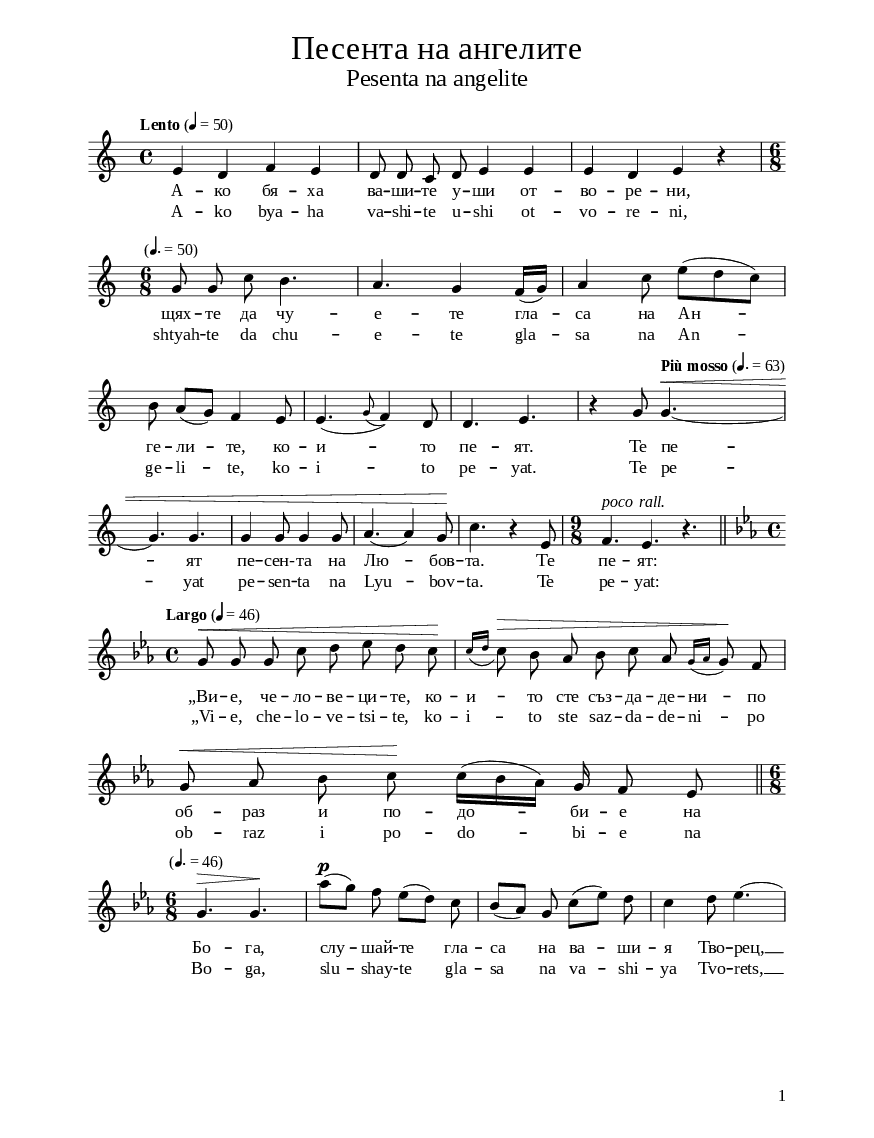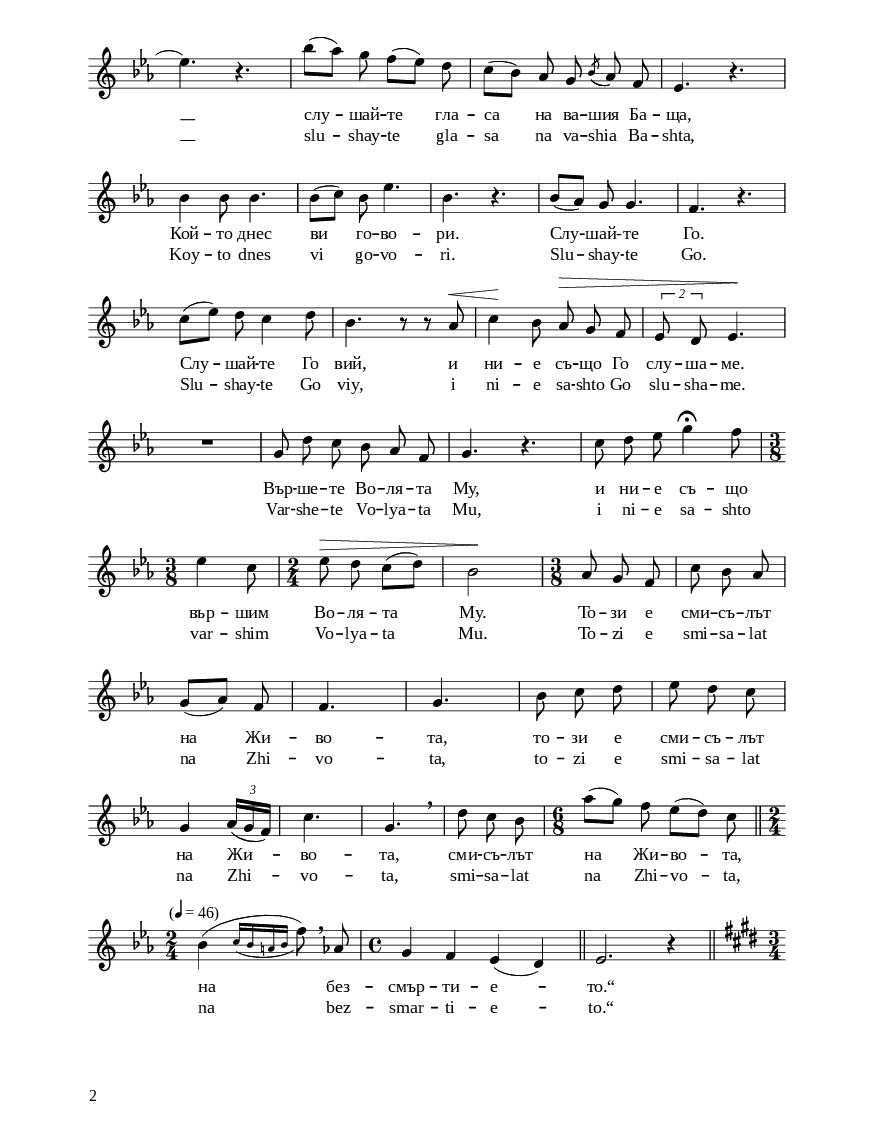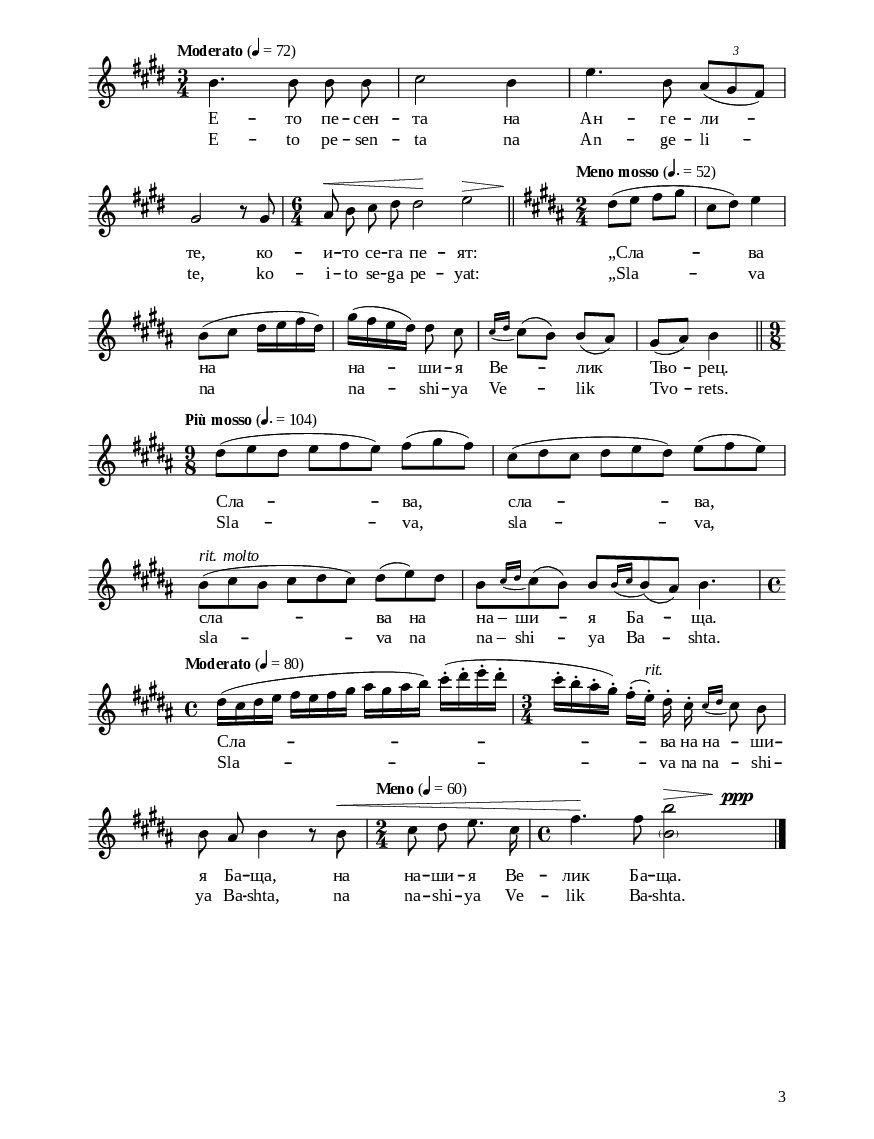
\version "2.24.1"

% include paper part and global functions
\include "include/globals.ily"

\bookpart {
  \label #'ref207
  \tocItem \markup "Песента на ангелите – Pesenta na angelite "
  \include "include/bookpart-paper.ily"
  \score {
    \include "include/score-layout.ily"

    \new Voice \absolute {
      \clef treble
      \key c \major
      \time 4/4
      \tempoFunc "Lento" 4 "50"
      \autoBeamOff
      \override Hairpin.to-barline = ##f
      \override Hairpin.after-line-breaking = ##t 
      e'4  d'4  f'4  e'4 | % 2
      d'8  d'8  c'8  d'8  e'4
      e'4 | % 3
      e'4  d'4  e'4 r4 | \break % 4
      \time 6/8  | % 4
      \tempoFunc "" 4. "50"
      g'8  g'8 c''8 b'4.  | % 5
      a'4.  g'4  f'16 ( [  g'16 ) ] | % 6
      a'4 c''8 e''8 ( [ d''8
      c''8 ) ] |\break  % 7
      b'8  a'8 ( [  g'8 ) ]  f'4  e'8
      | % 8
      e'4. ( \appoggiatura {  g'8 }  f'4 )
      d'8 | % 9
      d'4.  e'4. | 
      r4  g'8
      \tempoFunc "Più mosso" 4. "63"
      g'4. ~ ^\< |  \break % 11
      g'4.  g'4. | % 12
      g'4  g'8  g'4  g'8 | % 13
      a'4. ~  a'4  g'8 _\!  | % 14
      c''4.  r4  e'8 |  % 15
      \time 9/8  | % 15
      f'4. ^\markup{ \italic {poco rall.} }  e'4. r4. \bar
      "||" \break
      \key es \major \time 4/4 | % 16
      \tempoFunc "Largo" 4 "46"
      g'8 ^\<  g'8  g'8 c''8 d''8
      es''8 d''8 c''8 ^\! | % 17
      \grace {  c''16 ( [  d''16 ] } c''8 ) ^\>
      bes'8  as'8 bes'8 c''8
      as'8 \grace {  g'16 ( [  as'16 ] }  g'8 )
       ^\! f'8 | \break % 18
      g'8 ^\<  as'8 bes'8 c''8  ^\!
      c''16 ( [ bes'16  as'16 )  ] g'16
      f'8  es'8  \bar "||"
      \break | % 19
      \time 6/8  | % 19
      \tempoFunc "" 4. "46"
      g'4. ^\>  g'4.  ^\! |
      as''8 ( [ ^\p g''8 ) ] f''8
      es''8 ( [ d''8 ) ] c''8 | % 21
      bes'8 ( [  as'8 ) ]  g'8 c''8 ( [
      es''8 ) ] d''8 | % 22
      c''4 d''8 es''4. ~ \break | % 23
      es''4. r4. | % 24
      bes''8 ( [ as''8 ) ] g''8
      f''8 ( [ es''8 ) ] d''8 | % 25
      c''8 ( [ bes'8 ) ]  as'8  g'8
      \acciaccatura {  bes'8 ( }  as'8 )  f'8 | % 26
      es'4. r4. \break | % 27
      bes'4 bes'8 bes'4. | % 28
      bes'8 ( [ c''8 ) ] bes'8
      es''4. | % 29
      bes'4. r4. |
      bes'8 ( [  as'8 ) ]  g'8  g'4. | % 31
      f'4. r4. \break| % 32
      c''8 ( [ es''8 ) ] d''8 c''4
      d''8 | % 33
      bes'4. r8 r8  as'8 ^\< | % 34
      c''4 ^\! bes'8  as'8 ^\>  g'8
      f'8 | % 35
      \times 3/2  {
        es'8   d'8
      }
      es'4. ^\! \break | % 36
      R2. | % 37
      g'8 d''8 c''8 bes'8
      as'8  f'8 | % 38
      g'4. r4. | % 39
      c''8 d''8 es''8 g''4
      ^\fermata f''8 \break |
      \time 3/8  |
      es''4 c''8 | % 41
      \time 2/4  | % 41
      es''8 ^\> d''8 c''8 ( [ d''8
      ) ] | % 42
      bes'2 ^\! | % 43
      \time 3/8  | % 43
      as'8  g'8  f'8 | % 44
      c''8 bes'8  as'8 \break | % 45
      g'8 ( [  as'8 ) ]  f'8 | % 46
      f'4. | % 47
      g'4. | % 48
      bes'8 c''8 d''8 | % 49
      es''8 d''8 c''8 \break |
      g'4 \once \omit TupletBracket
      \times 2/3  {
        as'16 ( [  g'16  f'16 ) ]
      }
      | % 51
      c''4. | % 52
      g'4.  \breathe | % 53
      d''8 c''8 bes'8 | % 54
      \time 6/8  | % 54
      as''8 ( [ g''8 ) ] f''8 es''8
      ( [ d''8 ) ] c''8 \bar "||"
      \break | % 55
      \time 2/4  | % 55
      \tempoFunc "" 4 "46" | % 55
      bes'4 ( \acciaccatura {
        c''16 [bes'16 a'16
        bes'16 ]
      }
      f''8 )  \breathe as'8  | % 56
      \time 4/4  | % 56
      g'4  f'4  es'4 (  d'4 ) \bar "||"
      es'2. r4 \bar "||"
      \break | % 58
      \once \override Staff.KeyCancellation.break-visibility = #all-invisible
      \key e \major \time 3/4 | % 58
      \tempoFunc "Moderato" 4 "72"
      b'4. b'8 b'8 b'8 | % 59
      cis''2 b'4 |
      e''4. b'8 \once \omit TupletBracket
      \times 2/3  {
        a'8 ( [  gis'8  fis'8 ) ]
      }
      | \break % 61
      gis'2 r8  gis'8 | % 62
      \time 6/4  | % 62
      a'8 ^\< b'8 cis''8 dis''8
      dis''2 ^\! 
      \once \override Hairpin.to-barline = ##t
      e''2 ^\> \bar "||"
      \key b \major \time 2/4 | % 63
      \tempoFunc "Meno mosso" 4. "52"
      dis''8 ( [ _\! e''8 ] fis''8 [
      gis''8 ] | % 64
      cis''8 [ dis''8 ) ] e''4 | \break % 65
      b'8 ( [ cis''8 ] dis''16 [
      e''16 fis''16 dis''16 ) ]  | % 66
      gis''16 ( [ fis''16 e''16
      dis''16 ) ] dis''8 cis''8 | % 67
      \grace {  cis''16 ( [  dis''16 ] } cis''8 )
      ( [ b'8 ) ]  b'8 ( [  ais'8 ) ] | % 68
      gis'8 ( [  ais'8 ) ] b'4 \bar "||" \break
      \time 9/8  | % 69
      \tempoFunc "Più mosso" 4. "104"
      dis''8 ( [  e''8
      dis''8 ] e''8 [
      fis''8 e''8 ) ] fis''8 ( [ gis''8
      fis''8 ) ]  |
      cis''8 ( [ dis''8 cis''8 ]
      dis''8 [ e''8 dis''8 ) ] e''8 ( [
      fis''8 e''8 ) ] | % 71
      b'8 ( [ ^\markup{ \italic {rit. molto} } cis''8
      b'8 ] cis''8 [ dis''8 cis''8
      ) ] dis''8 ( [ e''8 ) dis''8 ] | % 72
      
      b'8 [ \acciaccatura { cis''16 [  dis''16 ] }
      cis''8 ( b'8 )]  
      
      b'8 [ \acciaccatura { b'16 [  cis''16 ] }
      b'8 ( ais'8 )] 
      
      b'4. \break | % 73
      \time 4/4  | % 73
      \tempoFunc "Moderato" 4 "80"
      dis''16 ( [ cis''16 dis''16
      e''16 ] fis''16 [ e''16 fis''16
      gis''16 ] ais''16 [ gis''16
      ais''16 b''16 ) ] cis'''16 ( -. [
      dis'''16 -. e'''16 -. dis'''16 -. ] | % 74
      \time 3/4  | % 74
      cis'''16 -. [ b''16 -. ais''16 -.
      gis''16 ) -. ] fis''16 ( -. [ e''16 )
      -. ] ^\markup{ \italic {rit.} } dis''16 -. cis''16
      -. \acciaccatura {  cis''16 [  dis''16 ] } cis''8
      b'8 \break | % 75
      b'8  ais'8 b'4 r8
      b'8^\<
       \tempoFunc "Meno" 4 "60"
       \time 2/4  | % 76
      cis''8 dis''8 e''8. cis''16
      | % 77
      \time 4/4  | % 77
      fis''4. ^\! fis''8 
      <\parenthesize b'
      b''>2 ^\>
      \once \override Score.BarLine.break-visibility = ##(#f #f #f)      
      s^\ppp ^\! \bar "|."
    }

   \addlyrics {
      А
      -- ко бя -- ха ва -- ши -- те у -- ши
      от -- во -- ре -- ни, щях -- те да
      чу -- е -- те гла -- са на Ан
      --  ге -- ли -- те, ко -- и
      --  то пе -- ят. Те пе --
      ят пе -- "сен-" -- та на Лю -- бов
      -- та. Те пе -- ят: „Ви -- е, че --
      ло -- ве -- ци -- те, ко -- и --
      то сте съз -- да -- де -- ни --
      по об -- раз и по -- до --
      би -- е на Бо -- га, слу -- шай
      -- те  гла -- са  на ва --
      ши -- я Тво -- рец, __ слу --
      шай -- те  гла -- са  на ва
      -- шия Ба -- ща, Кой -- то днес
      ви  го -- во -- ри. Слу -- "шай-"
      -- те Го. Слу -- шай -- те Го
      вий, и ни -- е съ -- що Го слу --
      ша -- ме. Вър -- ше -- те Во -- ля --
      та Му, и ни -- е съ -- що вър --
      шим Во -- ля -- та  Му. То -- зи
      е сми -- съ -- лът на  Жи -- во
      -- та, то -- зи е сми -- съ -- лът
      на Жи --  во -- та, сми -- съ
      -- лът на  Жи -- во -- та, на
      без -- смър -- ти
      -- е -- то.“ Е -- то пе -- сен --
      та на Ан -- ге -- ли  --  те,
      ко -- и -- то се -- га пе -- ят:
      „Сла --     ва на
      на --
      ши -- я   Ве -- лик
      Тво -- рец. Сла --
      ва,   сла --
      ва,   сла --
      "ва    на" "на –  ши" --
      "я       Ба" -- ща. Сла -- "" -- "" --
      ва на   на -- ши -- я Ба
      -- ща, на на -- ши -- я Ве -- лик Ба
      -- ща.}
      \addlyrics {
        A
        -- ko bya -- ha va -- shi -- te u -- shi
        ot -- vo -- re -- ni, shtyah -- te da
        chu -- e -- te gla -- sa na An
        --  ge -- li -- te, ko -- i
        --  to pe -- yat. Te pe --
        yat pe -- sen -- ta na Lyu -- bov
        -- ta. Te pe -- yat: „Vi -- e, che --
        lo -- ve -- tsi -- te, ko -- i --
        to ste saz -- da -- de -- ni --
        po ob -- raz i po -- do --
        bi -- e na Bo -- ga, slu -- shay
        -- te  gla -- sa  na va --
        shi -- ya Tvo -- rets, __ slu --
        shay -- te  gla -- sa  na va
        -- shia Ba -- shta, Koy -- to dnes
        vi  go -- vo -- ri. Slu -- shay
        -- te Go. Slu -- shay -- te Go
        viy, i ni -- e sa -- shto Go slu --
        sha -- me. Var -- she -- te Vo -- lya --
        ta Mu, i ni -- e sa -- shto var --
        shim Vo -- lya -- ta  Mu. To -- zi
        e smi -- sa -- lat na  Zhi -- vo
        -- ta, to -- zi e smi -- sa -- lat
        na Zhi --  vo -- ta, smi -- sa
        -- lat na  Zhi -- vo -- ta, na
        bez -- smar -- ti
        -- e -- to.“ E -- to pe -- sen --
        ta na An -- ge -- li  --  te,
        ko -- i -- to se -- ga pe -- yat:
        „Sla --     va na
        na --
        shi -- ya   Ve -- lik
        Tvo -- rets. Sla --
        va,   sla --
        va,   sla --
        "va    na" "na –  shi" --
        "ya     Ba" -- shta. Sla -- "" -- "" --
        va na   na -- shi -- ya Ba
        -- shta, na na -- shi -- ya Ve -- lik Ba
        -- shta.}

    \header {
      title = \titleFunc "Песента на ангелите" "Pesenta na angelite"
    }

    \midi{}

  } % score

 \pageBreak

  % include foreign translation(s) of the song
   \version "2.24.0"

\markup \fill-line { \fontsize #deTitleFontSize "Das Lied der Engel" }
\markup \null
\markup \null
\markup \fontsize #deCoupletFontSize {
  \hspace #10
  \override #`(baseline-skip . ,deCoupletBaselineSkip)

  \column {

 \line { " "Wenn eure Ohren offen wären, }

 \line { " "würdet ihr die Stimme der Engel hören, }

 \line { " "die singen. }

 \line { " "Sie singen das Lied der Liebe. }

 \line { " "Sie singen: „Ihr, die Menschen, }

 \line { " "die ihr geschaffen wurdet }

 \line { " "nach dem Ebenbild Gottes, }

 \line { " "hört die Stimme eures Schöpfers, }

 \line { " "hört die Stimme eures Vaters. }

 \line { " "Der, der zu euch heute spricht! }

 \line { " "Hört Ihn! Hört Ihn }

 \line { " "und wir werden ihn auch hören. }

 \line { " "Erfüllt seinen Willen, }

 \line { " "wie wir auch Seinen Willen erfüllen,
 }
 \line { " "Dies ist der Sinn des Lebens, }

 \line { " "dies ist der Sinn des Lebens, }

 \line { " "der Sinn des Lebens, der Unsterblichkeit.“ }

 \line { " "Sieh, das Lied der Engel, }

 \line { " "die jetzt singen: }

 \line { " "„Ruhm zu unserem großen Schöpfer! }

 \line { " "Ruhm, Ruhm, Ruhm unserem Vater! }

 \line { " "Ruhm unserem Vater, }

 \line { " "unserem großen Vater.“ }
  }
}


} % bookpart

% Più mosso
%
